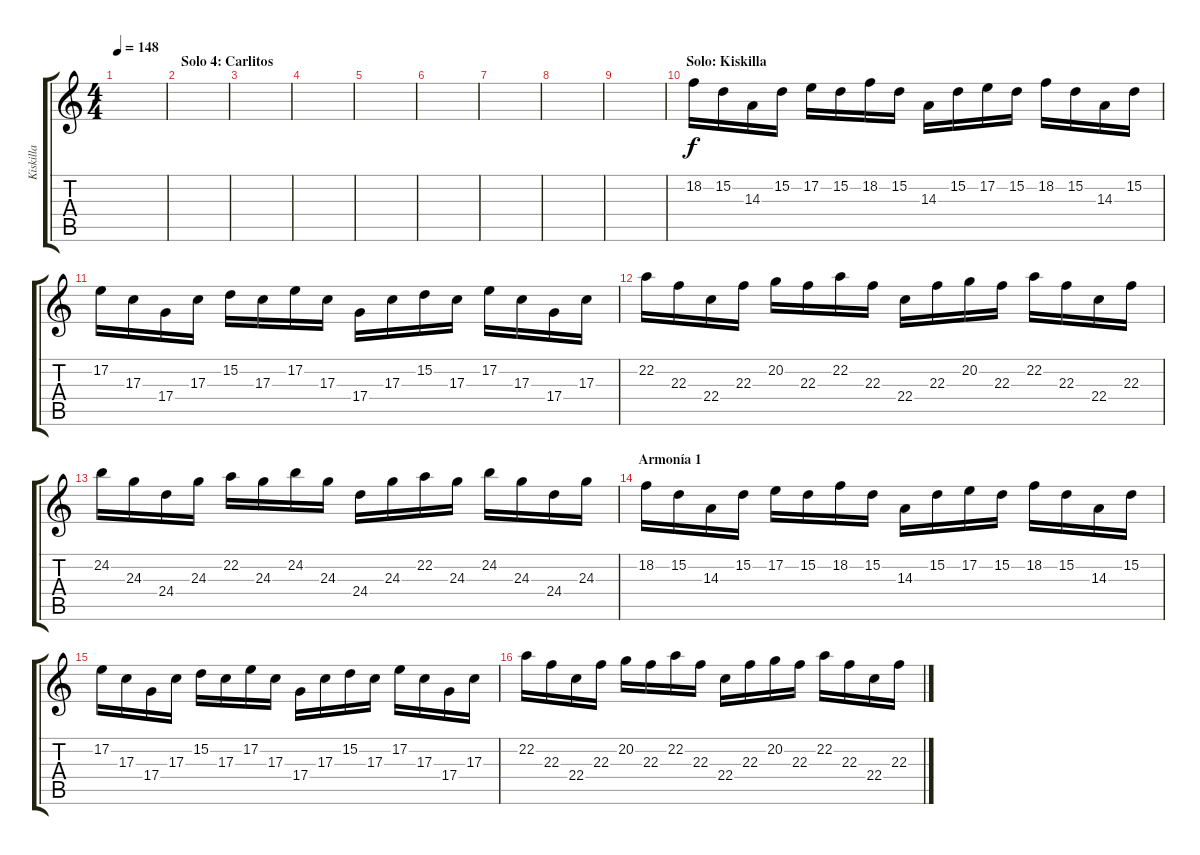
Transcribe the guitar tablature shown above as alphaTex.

\track ("Kiskilla" "Kiskilla") {instrument acousticgrandpiano}
\staff {score tabs}
\tuning (E4 B3 G3 D3 A2 E2) {hide}
\ts (4 4)
\tempo 148
\clef g2
\ks c
|
\section ("" "Solo 4: Carlitos")
|
|
|
|
|
|
|
|
\section ("" "Solo: Kiskilla")
18.2.16{volume 16 instrument lead1square} 15.2.16 14.3.16 15.2.16 17.2.16 15.2.16 18.2.16 15.2.16 14.3.16 15.2.16 17.2.16 15.2.16 18.2.16 15.2.16 14.3.16 15.2.16 |
17.2.16 17.3.16 17.4.16 17.3.16 15.2.16 17.3.16 17.2.16 17.3.16 17.4.16 17.3.16 15.2.16 17.3.16 17.2.16 17.3.16 17.4.16 17.3.16 |
22.2.16 22.3.16 22.4.16 22.3.16 20.2.16 22.3.16 22.2.16 22.3.16 22.4.16 22.3.16 20.2.16 22.3.16 22.2.16 22.3.16 22.4.16 22.3.16 |
24.2.16 24.3.16 24.4.16 24.3.16 22.2.16 24.3.16 24.2.16 24.3.16 24.4.16 24.3.16 22.2.16 24.3.16 24.2.16 24.3.16 24.4.16 24.3.16 |
\section ("" "Armonía 1")
18.2.16 15.2.16 14.3.16 15.2.16 17.2.16 15.2.16 18.2.16 15.2.16 14.3.16 15.2.16 17.2.16 15.2.16 18.2.16 15.2.16 14.3.16 15.2.16 |
17.2.16 17.3.16 17.4.16 17.3.16 15.2.16 17.3.16 17.2.16 17.3.16 17.4.16 17.3.16 15.2.16 17.3.16 17.2.16 17.3.16 17.4.16 17.3.16 |
22.2.16 22.3.16 22.4.16 22.3.16 20.2.16 22.3.16 22.2.16 22.3.16 22.4.16 22.3.16 20.2.16 22.3.16 22.2.16 22.3.16 22.4.16 22.3.16
